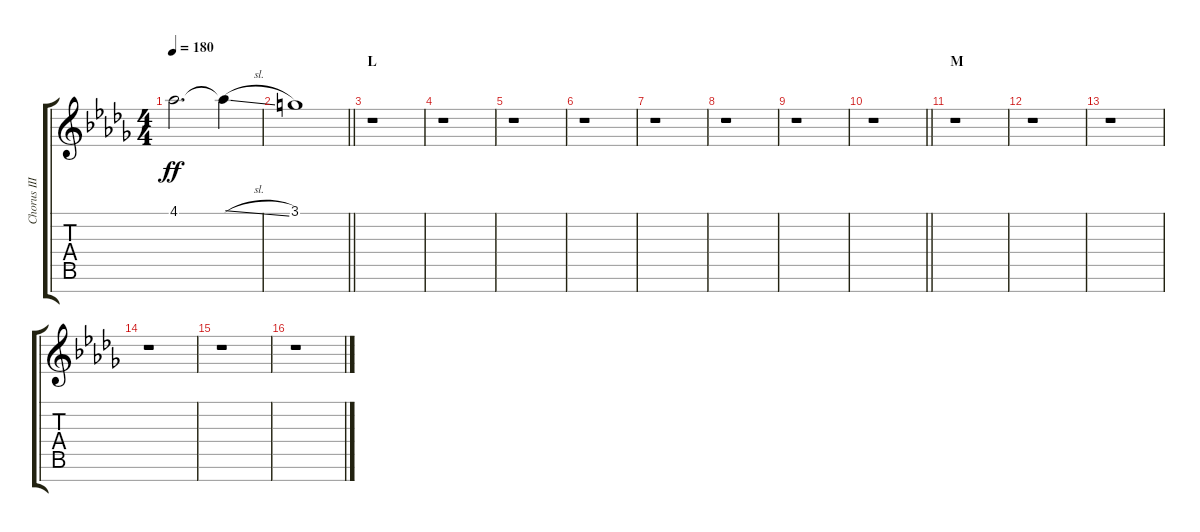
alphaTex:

\track ("Chorus III" "Chorus III") {instrument voiceoohs}
\staff {score tabs}
\tuning (E5 B4 G4 D4 A3 E3 B2) {hide}
\ts (4 4)
\tempo 180
\clef g2
\ks db
4.1.2{d dy ff} 4.1{sl t}.4 |
\barLineRight lightlight
3.1.1 |
\section ("" "L")
r.1 |
r.1 |
r.1 |
r.1 |
r.1 |
r.1 |
r.1 |
\barLineRight lightlight
r.1 |
\section ("" "M")
r.1 |
r.1 |
r.1 |
r.1 |
r.1 |
r.1
